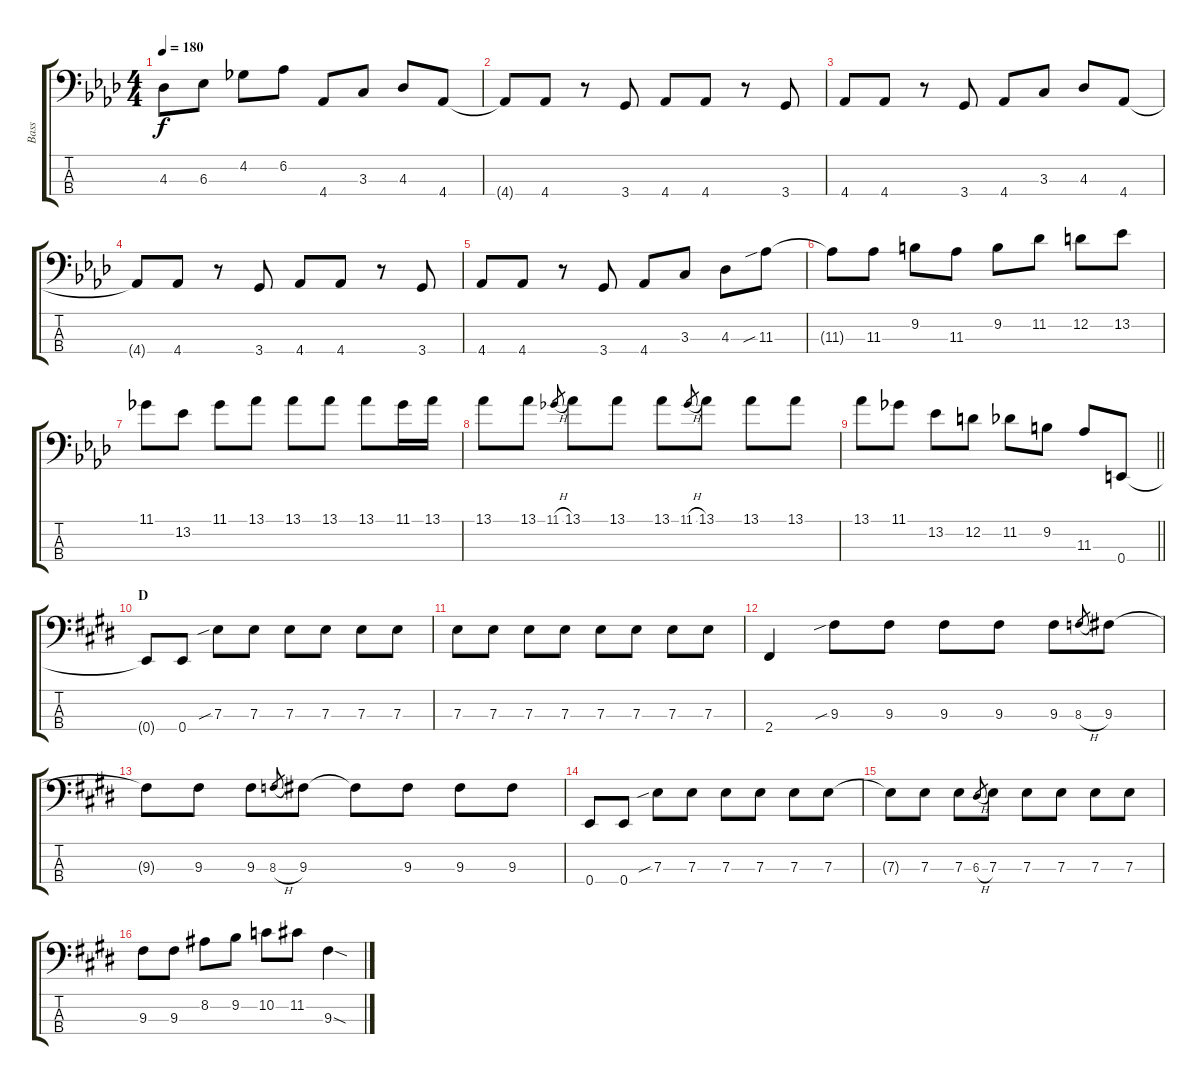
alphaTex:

\track ("Bass" "Bass") {instrument electricbassfinger}
\staff {score tabs}
\tuning (G2 D2 A1 E1) {hide}
\ts (4 4)
\tempo 180
\clef f4
\ks ab
4.3.8{dy f} 6.3.8 4.2.8 6.2.8 4.4.8 3.3.8 4.3.8 4.4.8 |
4.4{t}.8 4.4.8 r.8 3.4.8 4.4.8 4.4.8 r.8 3.4.8 |
4.4.8 4.4.8 r.8 3.4.8 4.4.8 3.3.8 4.3.8 4.4.8 |
4.4{t}.8 4.4.8 r.8 3.4.8 4.4.8 4.4.8 r.8 3.4.8 |
4.4.8 4.4.8 r.8 3.4.8 4.4.8 3.3.8 4.3.8 11.3{sib}.8 |
11.3{t}.8 11.3.8 9.2.8 11.3.8 9.2.8 11.2.8 12.2.8 13.2.8 |
11.1.8 13.2.8 11.1.8 13.1.8 13.1.8 13.1.8 13.1.8 11.1.16 13.1.16 |
13.1.8 13.1.8 11.1{h}.8{gr} 13.1.8 13.1.8 13.1.8 11.1{h}.8{gr} 13.1.8 13.1.8 13.1.8 |
\barLineRight lightlight
13.1.8 11.1.8 13.2.8 12.2.8 11.2.8 9.2.8 11.3.8 0.4.8 |
\section ("" "D")
\ks e
0.4{t}.8 0.4.8 7.3{sib}.8 7.3.8 7.3.8 7.3.8 7.3.8 7.3.8 |
7.3.8 7.3.8 7.3.8 7.3.8 7.3.8 7.3.8 7.3.8 7.3.8 |
2.4.4 9.3{sib}.8 9.3.8 9.3.8 9.3.8 9.3.8 8.3{h}.8{gr} 9.3.8 |
9.3{t}.8 9.3.8 9.3.8 8.3{h}.8{gr} 9.3.8 9.3{t}.8 9.3.8 9.3.8 9.3.8 |
0.4.8 0.4.8 7.3{sib}.8 7.3.8 7.3.8 7.3.8 7.3.8 7.3.8 |
7.3{t}.8 7.3.8 7.3.8 6.3{h}.8{gr} 7.3.8 7.3.8 7.3.8 7.3.8 7.3.8 |
9.3.8 9.3.8 8.2.8 9.2.8 10.2.8 11.2.8 9.3{sod}.4
